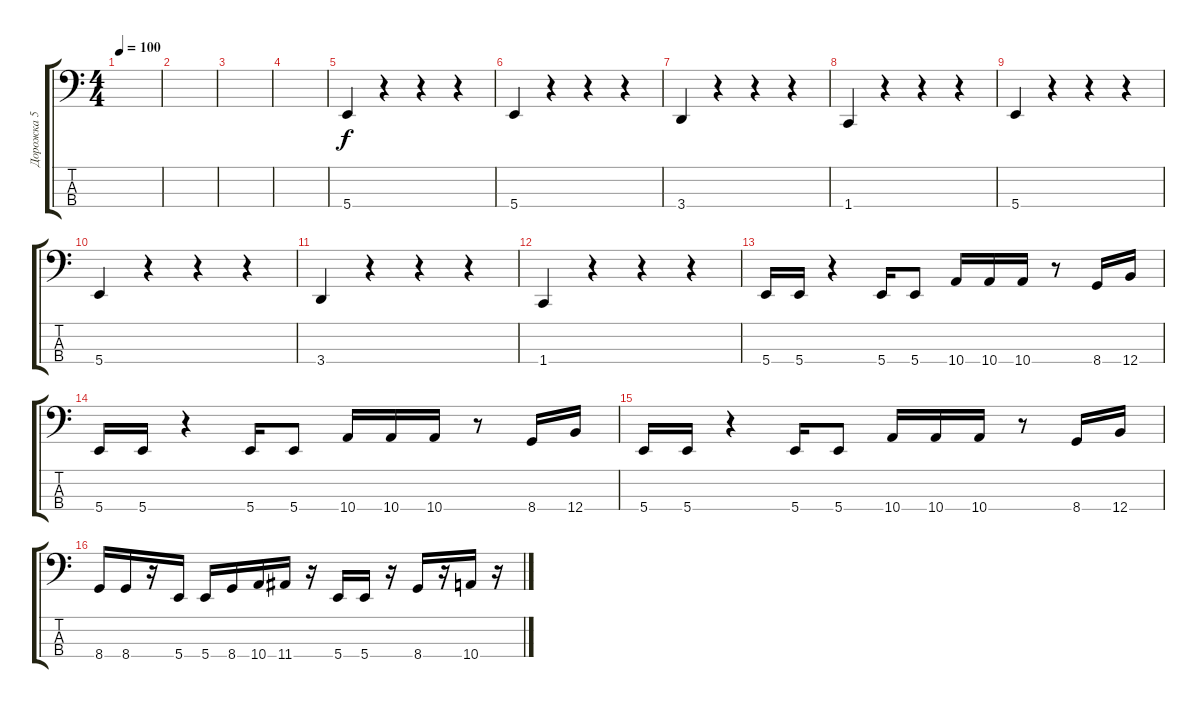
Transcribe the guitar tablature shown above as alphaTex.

\track ("Дорожка 5" "Дорожка 5") {instrument electricbasspick}
\staff {score tabs}
\tuning (D2 A1 E1 B0) {hide}
\ts (4 4)
\tempo 100
\clef f4
\ks c
|
|
|
|
5.4.4 r.4 r.4 r.4 |
5.4.4 r.4 r.4 r.4 |
3.4.4 r.4 r.4 r.4 |
1.4.4 r.4 r.4 r.4 |
5.4.4 r.4 r.4 r.4 |
5.4.4 r.4 r.4 r.4 |
3.4.4 r.4 r.4 r.4 |
1.4.4 r.4 r.4 r.4 |
5.4.16 5.4.16 r.4 5.4.16 5.4.8 10.4.16 10.4.16 10.4.16 r.8 8.4.16 12.4.16 |
5.4.16 5.4.16 r.4 5.4.16 5.4.8 10.4.16 10.4.16 10.4.16 r.8 8.4.16 12.4.16 |
5.4.16 5.4.16 r.4 5.4.16 5.4.8 10.4.16 10.4.16 10.4.16 r.8 8.4.16 12.4.16 |
8.4.16 8.4.16 r.16 5.4.16 5.4.16 8.4.16 10.4.16 11.4.16 r.16 5.4.16 5.4.16 r.16 8.4.16 r.16 10.4.16 r.16
